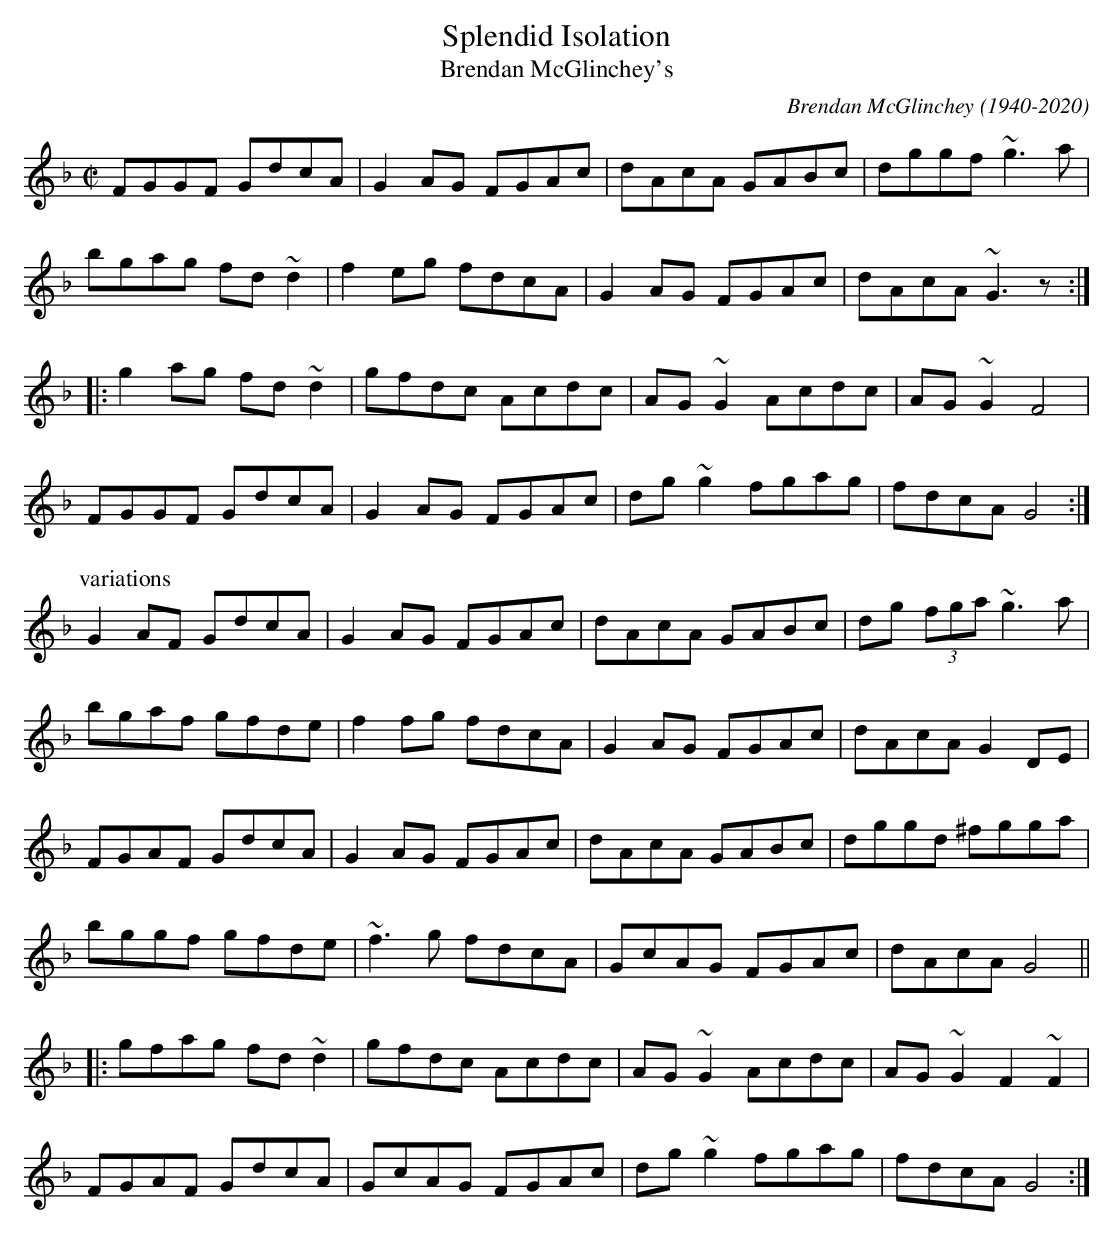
X:1
T:Splendid Isolation
T:Brendan McGlinchey's
C:Brendan McGlinchey (1940-2020)
M:C|
L:1/8
K:Gdor
FGGF GdcA|G2AG FGAc|dAcA GABc|dggf ~g3a|
bgag fd~d2|f2eg fdcA|G2AG FGAc|dAcA ~G3z:|
|:g2ag fd~d2|gfdc Acdc|AG~G2 Acdc|AG~G2 F4|
FGGF GdcA|G2AG FGAc|dg~g2 fgag|fdcA G4:|
P:variations
G2AF GdcA|G2AG FGAc|dAcA GABc|dg (3fga ~g3a|
bgaf gfde|f2fg fdcA|G2AG FGAc|dAcA G2DE|
FGAF GdcA|G2AG FGAc|dAcA GABc|dggd ^fgga|
bggf gfde|~f3g fdcA|GcAG FGAc|dAcA G4||
|:gfag fd~d2|gfdc Acdc|AG~G2 Acdc|AG~G2 F2~F2|
FGAF GdcA|GcAG FGAc|dg~g2 fgag|fdcA G4:|
